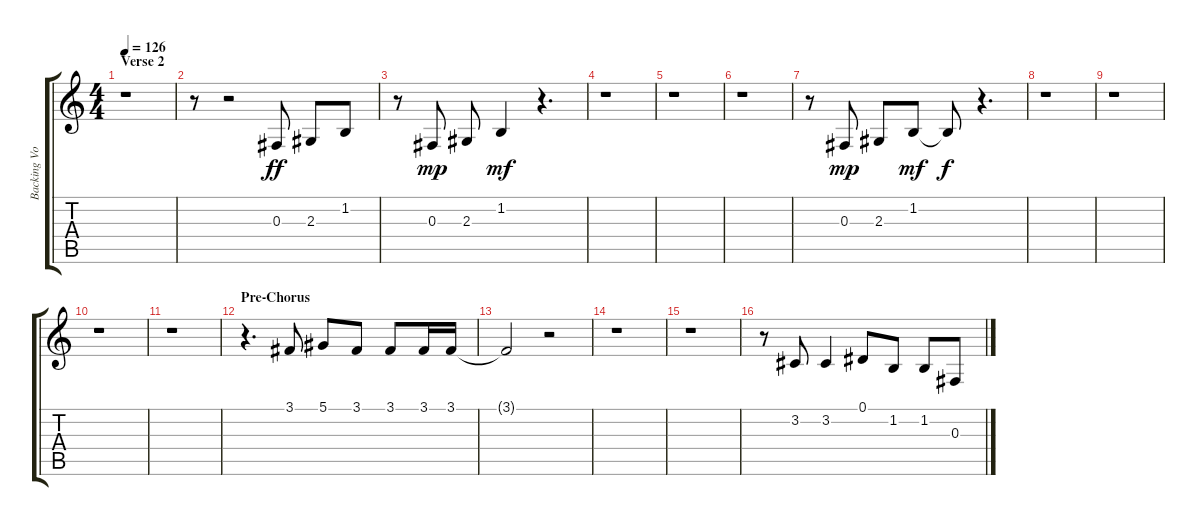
\track ("Backing Vocals (English)" "Backing Vo") {instrument pad1newage}
\staff {score tabs}
\tuning (Eb4 Bb3 Gb3 Db3 Ab2 Eb2) {hide}
\ts (4 4)
\section ("" "Verse 2")
\tempo 126
\clef g2
\ks c
r.1{dy f} |
r.8 r.2 0.3.8{dy ff instrument breathnoise} 2.3.8 1.2.8 |
r.8{instrument pad1newage} 0.3.8{dy mp} 2.3.8 1.2.4{dy mf} r.4{d} |
r.1 |
r.1 |
r.1 |
r.8 0.3.8{dy mp} 2.3.8 1.2.8{dy mf} 1.2{t}.8{dy f} r.4{d} |
r.1 |
r.1 |
r.1 |
r.1 |
\section ("" "Pre-Chorus")
r.4{d} 3.1.8 5.1.8 3.1.8 3.1.8 3.1.16 3.1.16 |
3.1{t}.2 r.2 |
r.1 |
r.1 |
r.8 3.2.8 3.2.4 0.1.8 1.2.8 1.2.8 0.3.8
